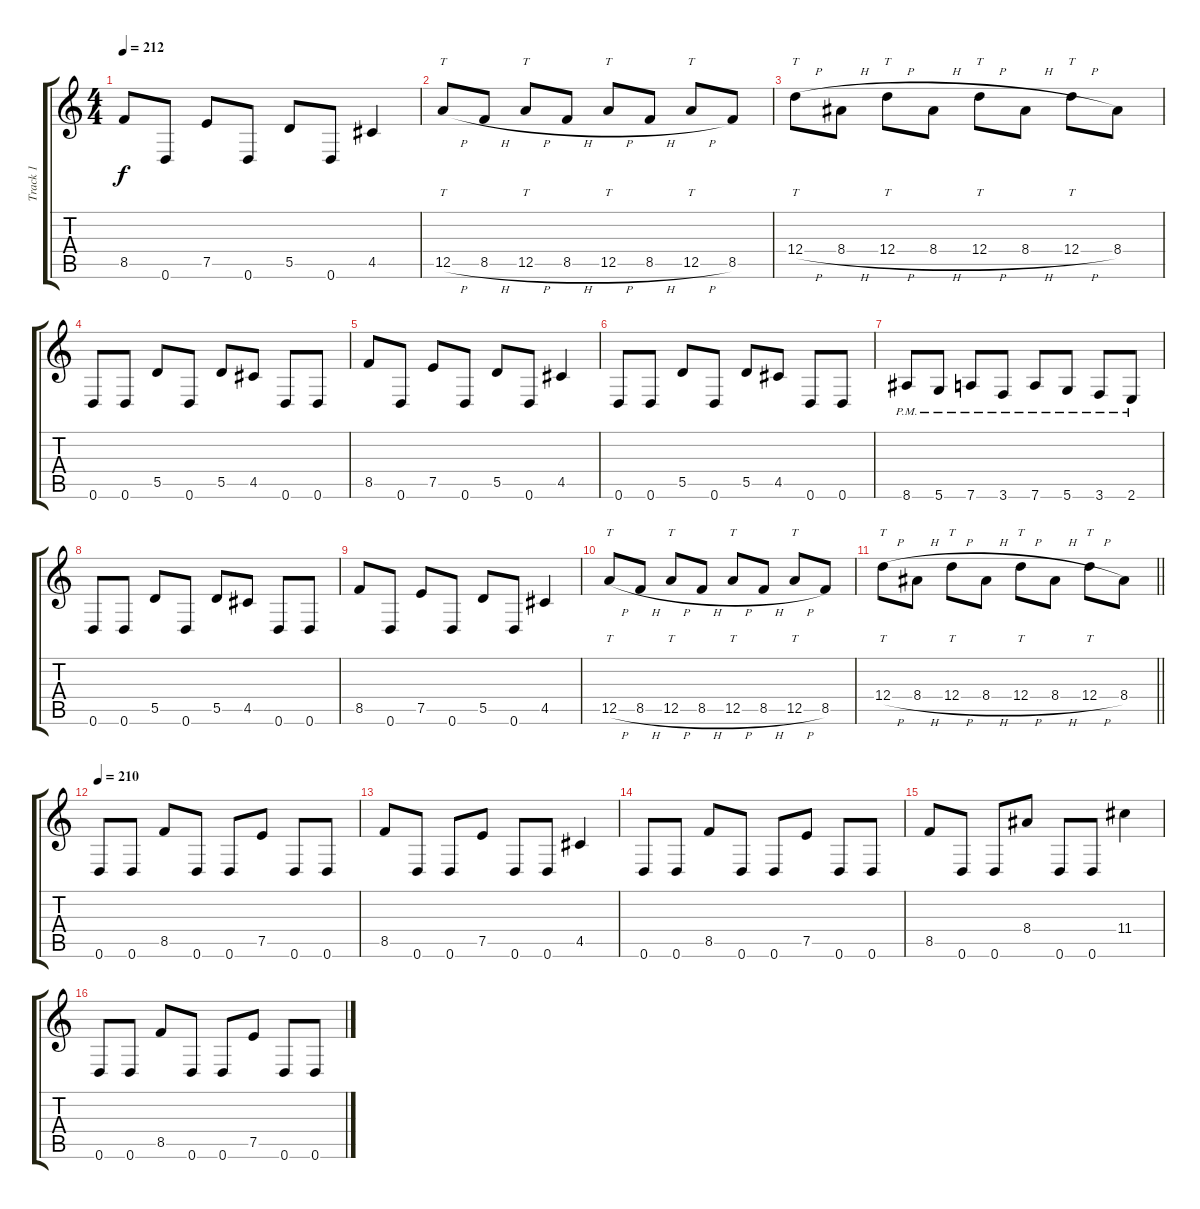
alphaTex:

\track ("Track 1" "Track 1") {instrument distortionguitar}
\staff {score tabs}
\tuning (E4 B3 G3 D3 A2 D2) {hide}
\ts (4 4)
\tempo 212
\clef g2
\ks c
8.5.8{dy f} 0.6.8 7.5.8 0.6.8 5.5.8 0.6.8 4.5.4 |
12.5{h}.8{tt} 8.5{h}.8 12.5{h}.8{tt} 8.5{h}.8 12.5{h}.8{tt} 8.5{h}.8 12.5{h}.8{tt} 8.5.8 |
12.4{h}.8{tt} 8.4{h}.8 12.4{h}.8{tt} 8.4{h}.8 12.4{h}.8{tt} 8.4{h}.8 12.4{h}.8{tt} 8.4.8 |
0.6.8 0.6.8 5.5.8 0.6.8 5.5.8 4.5.8 0.6.8 0.6.8 |
8.5.8 0.6.8 7.5.8 0.6.8 5.5.8 0.6.8 4.5.4 |
0.6.8 0.6.8 5.5.8 0.6.8 5.5.8 4.5.8 0.6.8 0.6.8 |
8.6{pm}.8 5.6{pm}.8 7.6{pm}.8 3.6{pm}.8 7.6{pm}.8 5.6{pm}.8 3.6{pm}.8 2.6{pm}.8 |
0.6.8 0.6.8 5.5.8 0.6.8 5.5.8 4.5.8 0.6.8 0.6.8 |
8.5.8 0.6.8 7.5.8 0.6.8 5.5.8 0.6.8 4.5.4 |
12.5{h}.8{tt} 8.5{h}.8 12.5{h}.8{tt} 8.5{h}.8 12.5{h}.8{tt} 8.5{h}.8 12.5{h}.8{tt} 8.5.8 |
\barLineRight lightlight
12.4{h}.8{tt} 8.4{h}.8 12.4{h}.8{tt} 8.4{h}.8 12.4{h}.8{tt} 8.4{h}.8 12.4{h}.8{tt} 8.4.8 |
\tempo 210
0.6.8 0.6.8 8.5.8 0.6.8 0.6.8 7.5.8 0.6.8 0.6.8 |
8.5.8 0.6.8 0.6.8 7.5.8 0.6.8 0.6.8 4.5.4 |
0.6.8 0.6.8 8.5.8 0.6.8 0.6.8 7.5.8 0.6.8 0.6.8 |
8.5.8 0.6.8 0.6.8 8.4.8 0.6.8 0.6.8 11.4.4 |
0.6.8 0.6.8 8.5.8 0.6.8 0.6.8 7.5.8 0.6.8 0.6.8
